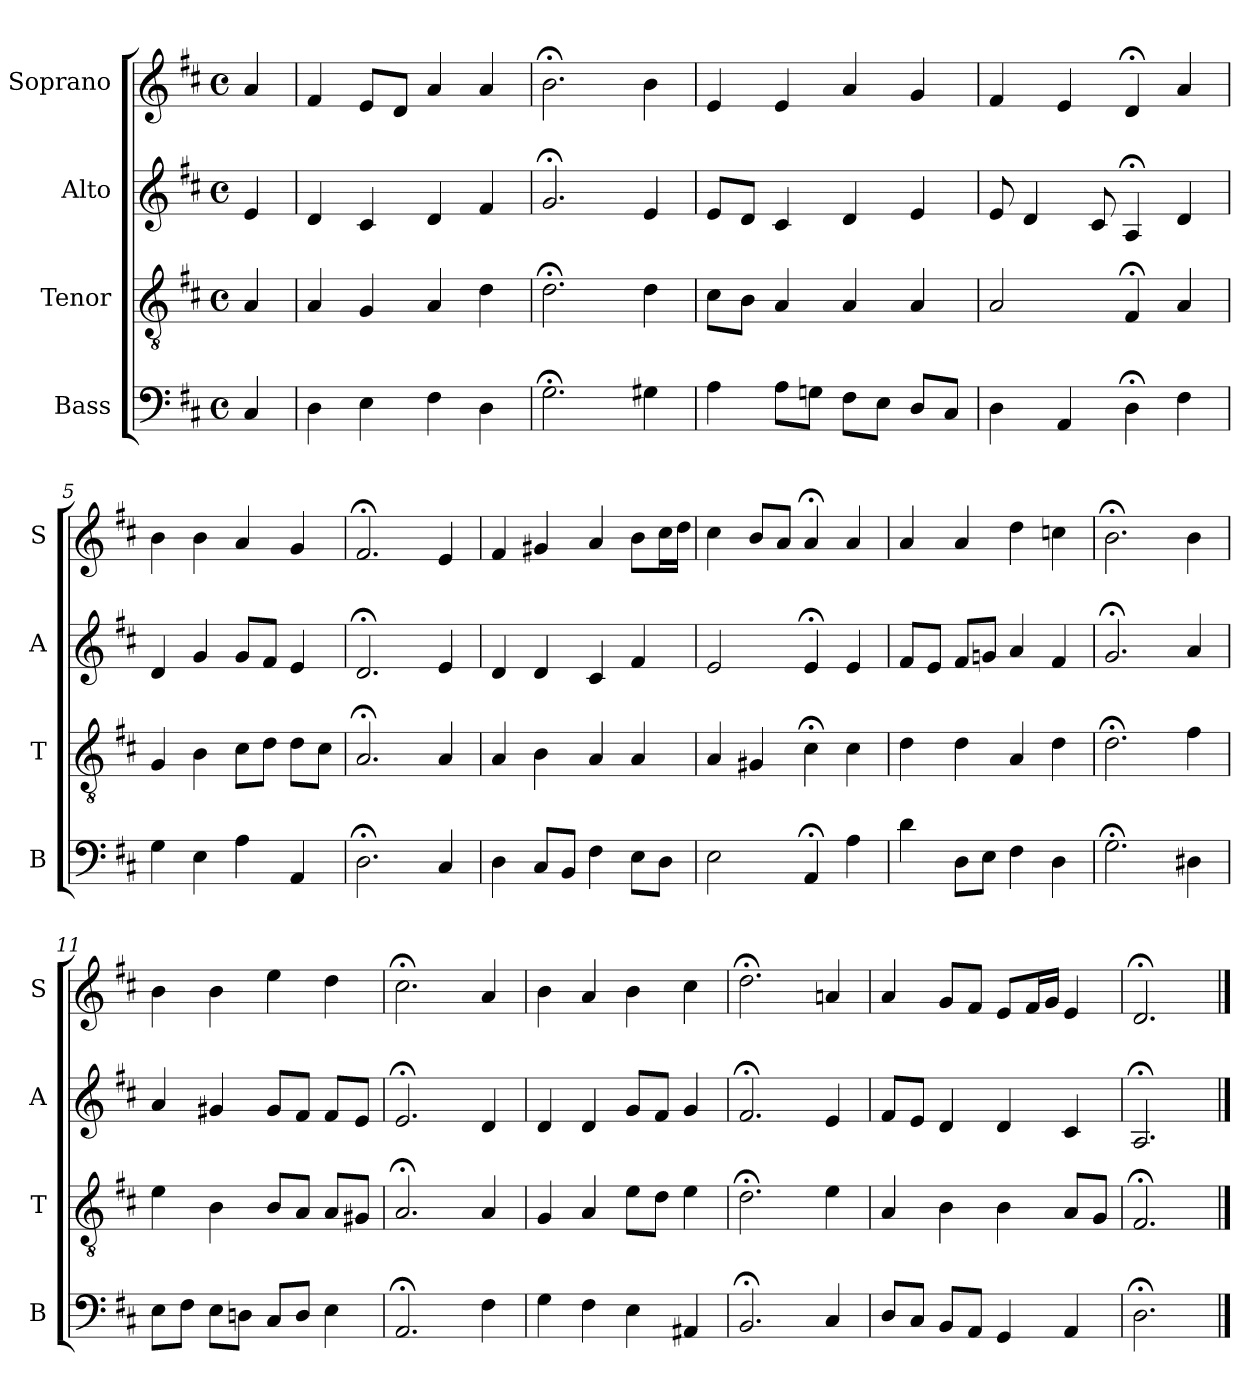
**kern	**kern	**kern	**kern
*part4	*part3	*part2	*part1
*staff4	*staff3	*staff2	*staff1
*I"Bass	*I"Tenor	*I"Alto	*I"Soprano
*I'B	*I'T	*I'A	*I'S
*clefF4	*clefGv2	*clefG2	*clefG2
*k[f#c#]	*k[f#c#]	*k[f#c#]	*k[f#c#]
*D:	*D:	*D:	*D:
*M4/4	*M4/4	*M4/4	*M4/4
*met(c)	*met(c)	*met(c)	*met(c)
*MM100	*MM100	*MM100	*MM100
=	=	=	=
4C#	4A	4e	4a
=1	=1	=1	=1
4D	4A	4d	4f#
4Ei	4Gi	4c#i	8eiL
.	.	.	8dJ
4F#	4A	4d	4a
4D	4d	4f#	4a
=2	=2	=2	=2
2.G;<	2.d;<	2.g;<	2.b;<
4G#X	4d	4e	4b
=3	=3	=3	=3
4A	8c#L	8eL	4e
.	8BJ	8dJ	.
8AL	4A	4c#	4e
8GnJ	.	.	.
8F#L	4A	4d	4a
8EJ	.	.	.
8DL	4A	4e	4g
8C#J	.	.	.
=4	=4	=4	=4
4D	2A	8e	4f#
.	.	4d	.
4AA	.	.	4e
.	.	8c#	.
4D;<	4F#;<	4A;<	4d;<
4F#	4A	4d	4a
=5	=5	=5	=5
4G	4G	4d	4b
4E	4B	4g	4b
4A	8c#L	8gL	4a
.	8dJ	8f#J	.
4AA	8dL	4e	4g
.	8c#J	.	.
=6	=6	=6	=6
2.D;<	2.A;<	2.d;<	2.f#;<
4C#	4A	4e	4e
=7	=7	=7	=7
4D	4A	4d	4f#
8C#L	4B	4d	4g#X
8BBJ	.	.	.
4F#	4A	4c#	4a
8EL	4A	4f#	8bL
8DJ	.	.	16cc#L
.	.	.	16ddJJ
=8	=8	=8	=8
2E	4A	2e	4cc#
.	4G#X	.	8bL
.	.	.	8aJ
4AA;<	4c#;<	4e;<	4a;<
4A	4c#	4e	4a
=9	=9	=9	=9
4d	4d	8f#L	4a
.	.	8eJ	.
8DL	4d	8f#L	4a
8EJ	.	8gnJ	.
4F#	4A	4a	4dd
4D	4d	4f#	4ccn
=10	=10	=10	=10
2.G;<	2.d;<	2.g;<	2.b;<
4D#X	4f#	4a	4b
=11	=11	=11	=11
8EL	4e	4a	4b
8F#J	.	.	.
8EL	4B	4g#X	4b
8DnJ	.	.	.
8C#L	8BL	8g#L	4ee
8DJ	8AJ	8f#J	.
4E	8AL	8f#L	4dd
.	8G#XJ	8eJ	.
=12	=12	=12	=12
2.AA;<	2.A;<	2.e;<	2.cc#;<
4F#	4A	4d	4a
=13	=13	=13	=13
4G	4G	4d	4b
4F#	4A	4d	4a
4E	8eL	8gL	4b
.	8dJ	8f#J	.
4AA#X	4e	4g	4cc#
=14	=14	=14	=14
2.BB;<	2.d;<	2.f#;<	2.dd;<
4C#	4e	4e	4an
=15	=15	=15	=15
8DL	4A	8f#L	4a
8C#J	.	8eJ	.
8BBL	4B	4d	8gL
8AAJ	.	.	8f#J
4GG	4B	4d	8eL
.	.	.	16f#L
.	.	.	16gJJ
4AA	8AL	4c#	4e
.	8GJ	.	.
=16	=16	=16	=16
2.D;<	2.F#;<	2.A;<	2.d;<
==	==	==	==
*-	*-	*-	*-
